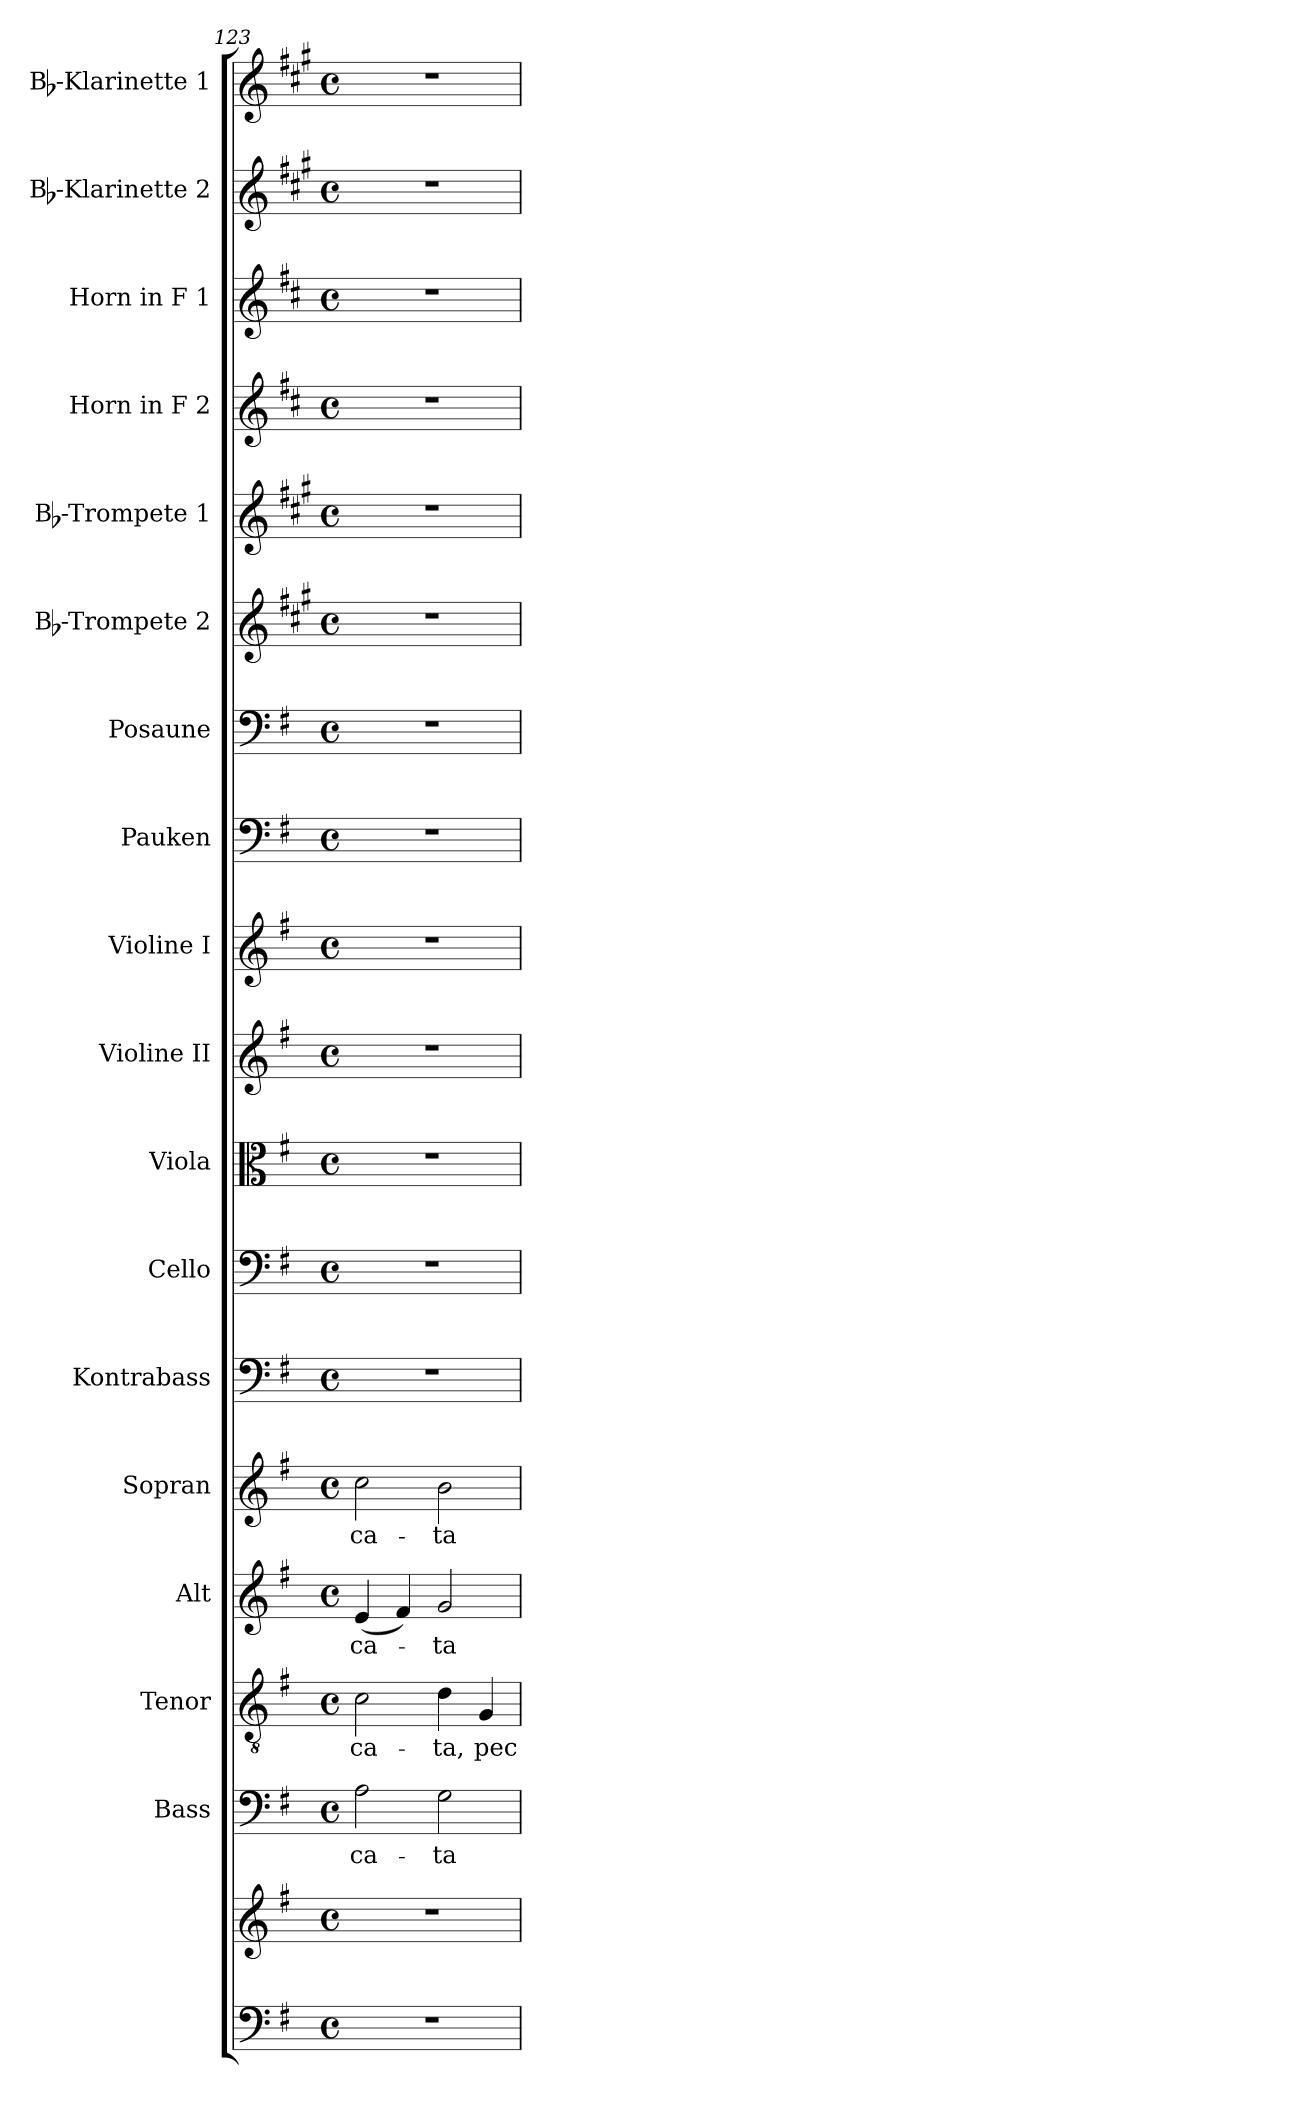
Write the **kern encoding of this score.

**kern	**kern	**kern	**text	**kern	**text	**kern	**text	**kern	**text	**kern	**kern	**kern	**kern	**kern	**kern	**kern	**kern	**kern	**kern	**kern	**kern	**kern
*part18	*part18	*part17	*part17	*part16	*part16	*part15	*part15	*part14	*part14	*part13	*part12	*part11	*part10	*part9	*part8	*part7	*part6	*part5	*part4	*part3	*part2	*part1
*staff19	*staff18	*staff17	*staff17	*staff16	*staff16	*staff15	*staff15	*staff14	*staff14	*staff13	*staff12	*staff11	*staff10	*staff9	*staff8	*staff7	*staff6	*staff5	*staff4	*staff3	*staff2	*staff1
*	*	*I"Bass	*	*I"Tenor	*	*I"Alt	*	*I"Sopran	*	*I"Kontrabass	*I"Cello	*I"Viola	*I"Violine II	*I"Violine I	*I"Pauken	*I"Posaune	*I"Bb-Trompete 2	*I"Bb-Trompete 1	*I"Horn in F 2	*I"Horn in F 1	*I"Bb-Klarinette 2	*I"Bb-Klarinette 1
*	*	*I'B.	*	*I'T.	*	*I'A.	*	*I'S.	*	*I'Kb.	*	*I'Vla.	*I'Vl. II	*I'Vl. I	*I'Pk.	*I'Pos.	*I'Bb Trp. 2	*I'Bb Trp. 1	*	*	*I'Bb Kl. 2	*I'Bb Kl. 1
*clefF4	*clefG2	*clefF4	*	*clefGv2	*	*clefG2	*	*clefG2	*	*clefF4	*clefF4	*clefC3	*clefG2	*clefG2	*clefF4	*clefF4	*clefG2	*clefG2	*clefG2	*clefG2	*clefG2	*clefG2
*	*	*	*	*	*	*	*	*	*	*ITrd7c12	*	*	*	*	*	*	*ITrd1c2	*ITrd1c2	*ITrd4c7	*ITrd4c7	*ITrd1c2	*ITrd1c2
*k[f#]	*k[f#]	*k[f#]	*	*k[f#]	*	*k[f#]	*	*k[f#]	*	*k[f#]	*k[f#]	*k[f#]	*k[f#]	*k[f#]	*k[f#]	*k[f#]	*k[f#]	*k[f#]	*k[f#]	*k[f#]	*k[f#]	*k[f#]
*G:	*G:	*G:	*	*G:	*	*G:	*	*G:	*	*G:	*G:	*G:	*G:	*G:	*G:	*G:	*G:	*G:	*G:	*G:	*G:	*G:
*M4/4	*M4/4	*M4/4	*	*M4/4	*	*M4/4	*	*M4/4	*	*M4/4	*M4/4	*M4/4	*M4/4	*M4/4	*M4/4	*M4/4	*M4/4	*M4/4	*M4/4	*M4/4	*M4/4	*M4/4
*met(c)	*met(c)	*met(c)	*	*met(c)	*	*met(c)	*	*met(c)	*	*met(c)	*met(c)	*met(c)	*met(c)	*met(c)	*met(c)	*met(c)	*met(c)	*met(c)	*met(c)	*met(c)	*met(c)	*met(c)
=123	=123	=123	=123	=123	=123	=123	=123	=123	=123	=123	=123	=123	=123	=123	=123	=123	=123	=123	=123	=123	=123	=123
!	!	!	!LO:LY:b	!	!LO:LY:b	!	!LO:LY:b	!	!LO:LY:b	!	!	!	!	!	!	!	!	!	!	!	!	!
1r	1r	2A\	-ca-	2c\	-ca-	(<4e/	-ca-	2cc\	-ca-	1r	1r	1r	1r	1r	1r	1r	1r	1r	1r	1r	1r	1r
.	.	.	.	.	.	4f#/)	.	.	.	.	.	.	.	.	.	.	.	.	.	.	.	.
!	!	!	!LO:LY:b	!	!LO:LY:b	!	!LO:LY:b	!	!LO:LY:b	!	!	!	!	!	!	!	!	!	!	!	!	!
.	.	2G\	-ta	4d\	-ta,	2g/	-ta	2b\	-ta	.	.	.	.	.	.	.	.	.	.	.	.	.
!	!	!	!	!	!LO:LY:b	!	!	!	!	!	!	!	!	!	!	!	!	!	!	!	!	!
.	.	.	.	4G/	pec-	.	.	.	.	.	.	.	.	.	.	.	.	.	.	.	.	.
=	=	=	=	=	=	=	=	=	=	=	=	=	=	=	=	=	=	=	=	=	=	=
*-	*-	*-	*-	*-	*-	*-	*-	*-	*-	*-	*-	*-	*-	*-	*-	*-	*-	*-	*-	*-	*-	*-
